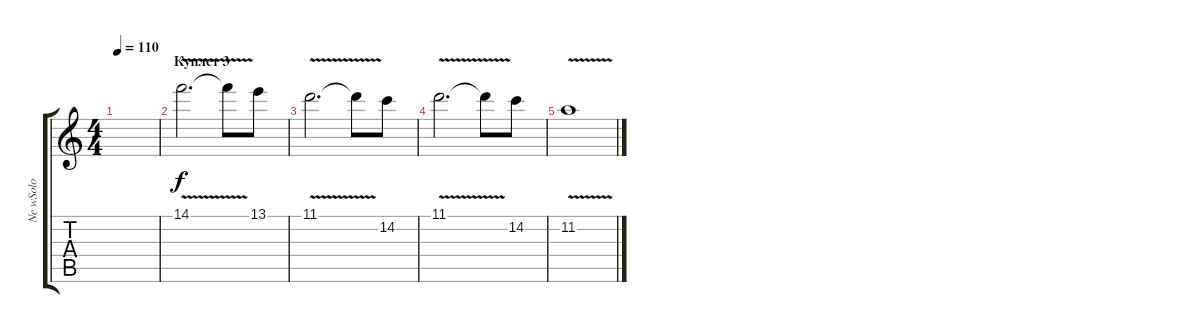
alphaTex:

\track ("Ne wSolo" "Ne wSolo") {instrument distortionguitar}
\staff {score tabs}
\tuning (Eb4 Bb3 Gb3 Db3 Ab2 Eb2) {hide}
\ts (4 4)
\tempo 110
\clef g2
\ks c
|
\section ("" "Куплет 3")
14.1{v}.2{d} 14.1{t}.8 13.1.8 |
11.1{v}.2{d} 11.1{t}.8 14.2.8 |
11.1{v}.2{d} 11.1{t}.8 14.2.8 |
11.2{v}.1
